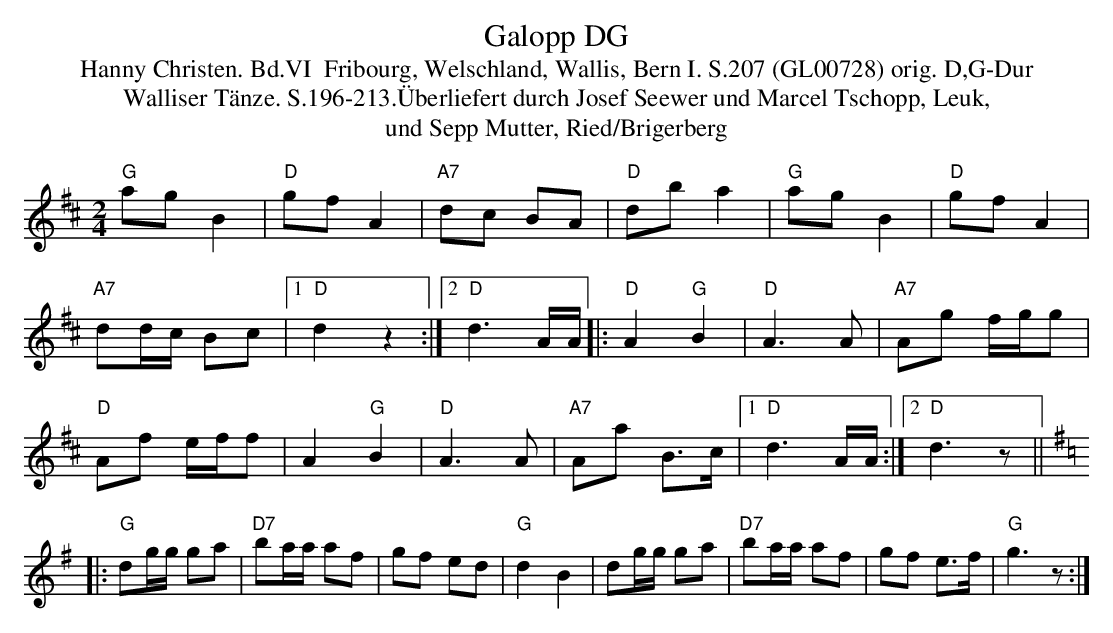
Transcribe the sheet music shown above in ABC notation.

X:1
T: Galopp DG
T:Hanny Christen. Bd.VI  Fribourg, Welschland, Wallis, Bern I. S.207 (GL00728) orig. D,G-Dur
T:Walliser T\"anze. S.196-213.\"Uberliefert durch Josef Seewer und Marcel Tschopp, Leuk,
T: und Sepp Mutter, Ried/Brigerberg
M:2/4
L:1/8
K:D %%MIDI gchordon
"G"agB2 | "D"gfA2 | "A7"dc BA | "D"dba2 | "G"agB2 | "D"gfA2 |
"A7"dd/c/ Bc |1 "D"d2z2 :|2 "D"d3A/A/ |: "D"A2"G"B2 | "D"A3A | "A7"Ag f/g/g |
"D"Af  e/f/f | A2"G"B2 | "D"A3A | "A7"Aa B>c |1 "D"d3A/A/ :|2 "D"d3z || [K:G]
|: "G"dg/g/ ga | "D7"ba/a/ af | gf ed | "G"d2B2 | dg/g/ ga | "D7"ba/a/ af | gf e>f | "G"g3z :|
